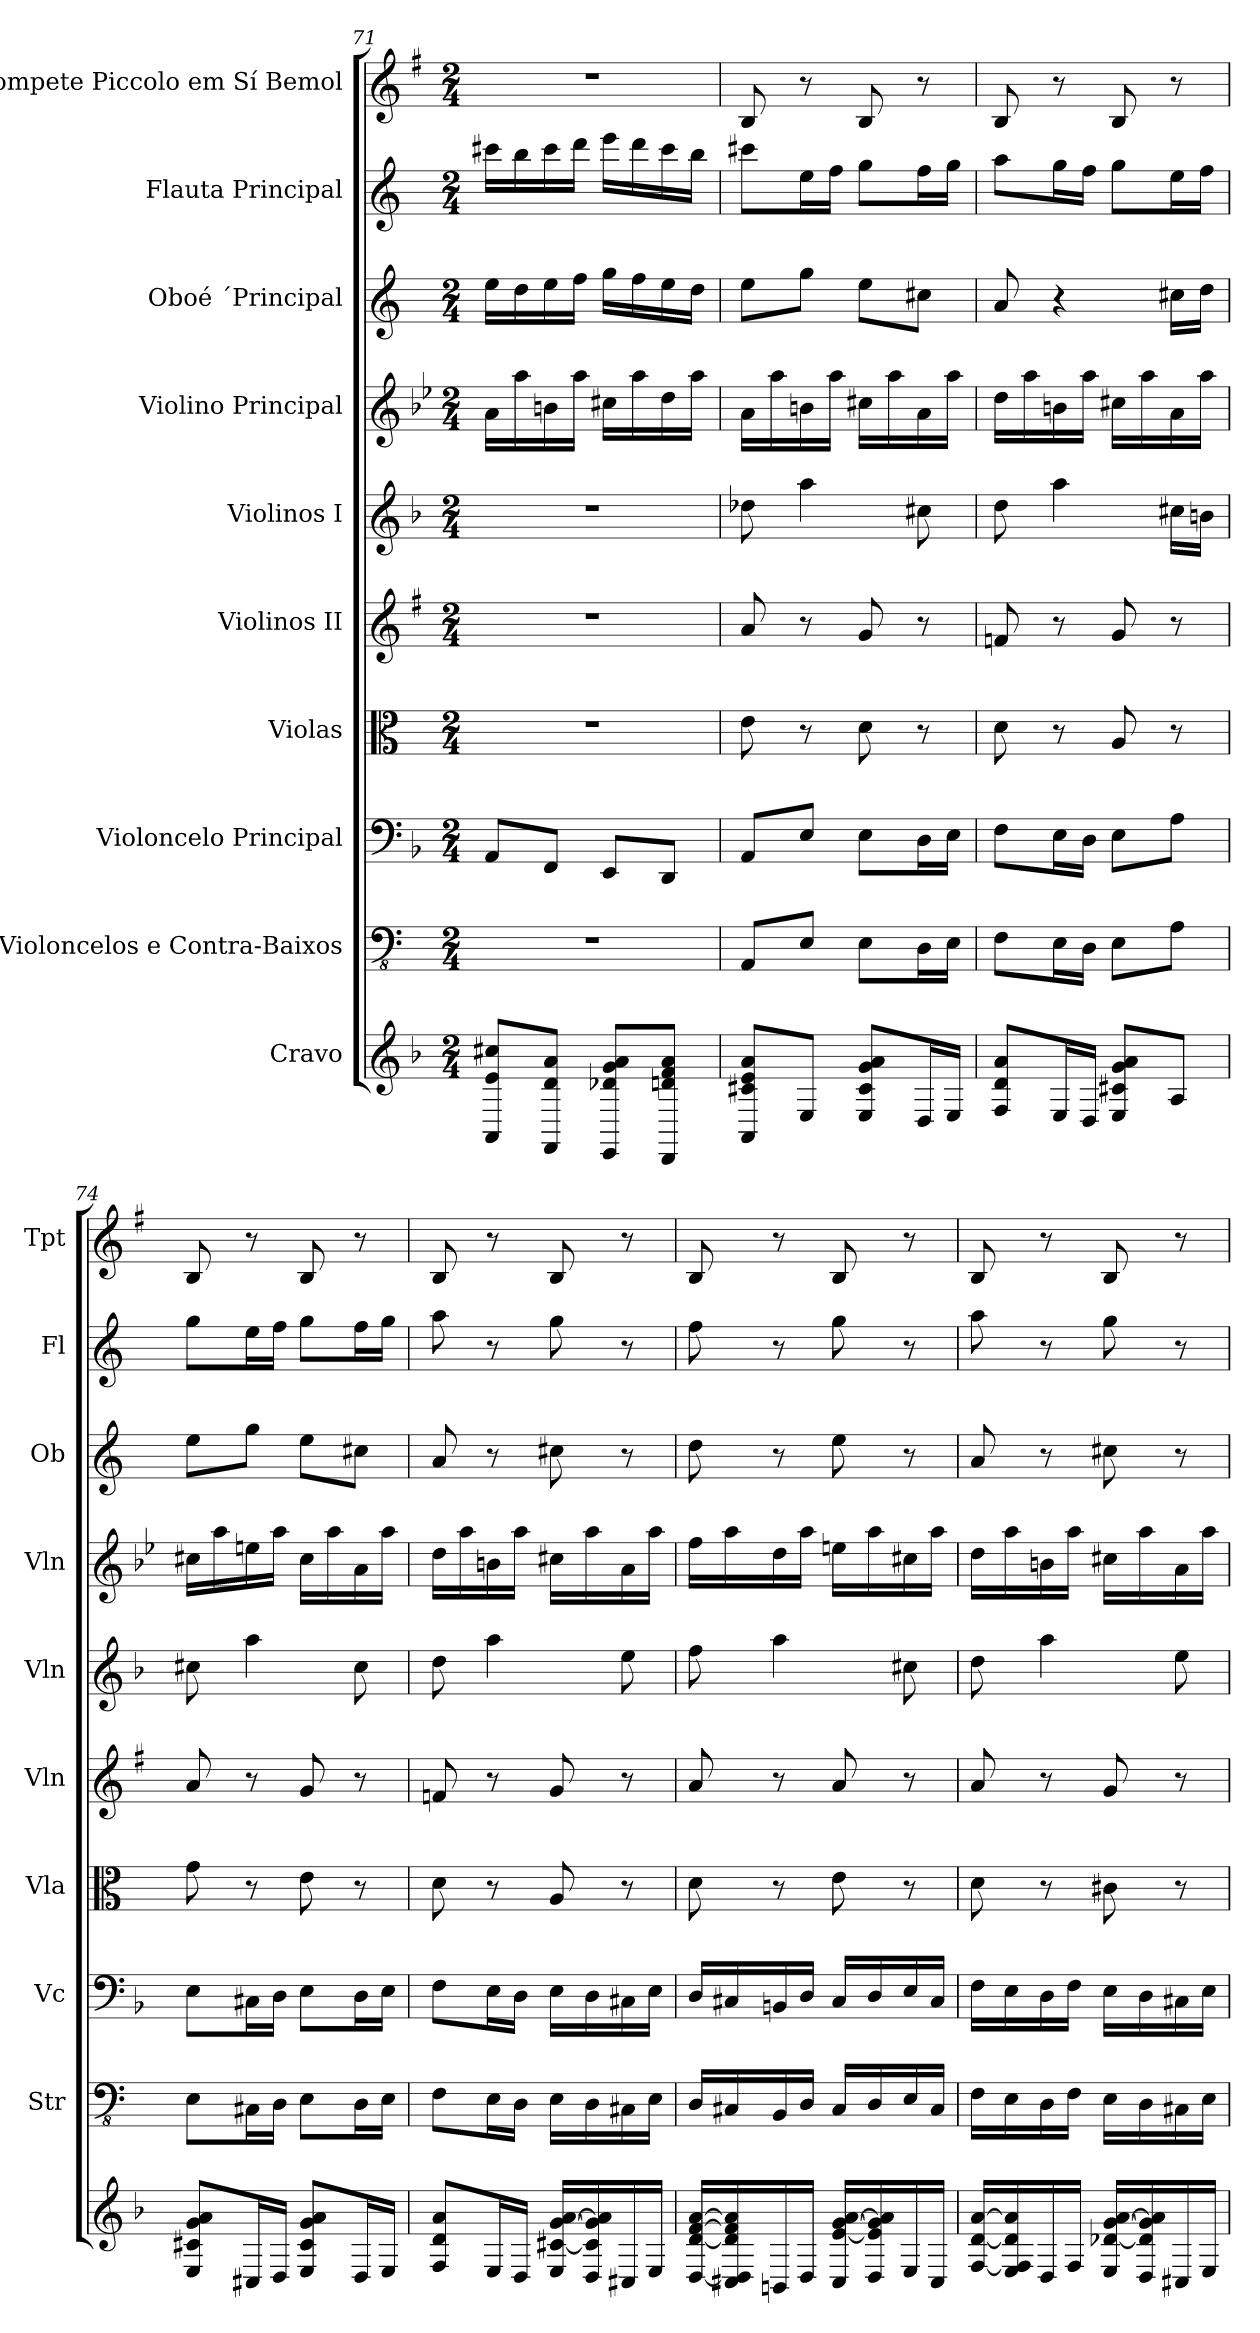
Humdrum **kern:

**kern	**kern	**kern	**kern	**kern	**kern	**kern	**kern	**kern	**kern
*part10	*part9	*part8	*part7	*part6	*part5	*part4	*part3	*part2	*part1
*staff10	*staff9	*staff8	*staff7	*staff6	*staff5	*staff4	*staff3	*staff2	*staff1
*I"Cravo	*I"Violoncelos e Contra-Baixos	*I"Violoncelo Principal	*I"Violas	*I"Violinos II	*I"Violinos I	*I"Violino Principal	*I"Oboé ´Principal	*I"Flauta Principal	*I"Trompete Piccolo em Sí Bemol
*	*I'Str	*I'Vc	*I'Vla	*I'Vln	*I'Vln	*I'Vln	*I'Ob	*I'Fl	*I'Tpt
*clefG2	*clefFv4	*clefF4	*clefC3	*clefG2	*clefG2	*clefG2	*clefG2	*clefG2	*clefG2
*	*	*	*	*	*	*	*	*	*ITrd-6c-10
*k[b-]	*k[]	*k[b-]	*k[]	*k[f#]	*k[b-]	*k[b-e-]	*k[]	*k[]	*k[b-]
*F:	*C:	*F:	*C:	*G:	*F:	*B-:	*C:	*C:	*F:
*M2/4	*M2/4	*M2/4	*M2/4	*M2/4	*M2/4	*M2/4	*M2/4	*M2/4	*M2/4
=71	=71	=71	=71	=71	=71	=71	=71	=71	=71
8AA/ 8e/ 8cc#X/L	2r	8AA/L	2r	2r	2r	16a\LL	16ee\LL	16ccc#X\LL	2r
.	.	.	.	.	.	16aa\	16dd\	16bb\	.
8FF/ 8d/ 8a/J	.	8FF/J	.	.	.	16bn\	16ee\	16ccc#\	.
.	.	.	.	.	.	16aa\JJ	16ff\JJ	16ddd\JJ	.
8EE/ 8d-X/ 8g/ 8a/L	.	8EE/L	.	.	.	16cc#X\LL	16gg\LL	16eee\LL	.
.	.	.	.	.	.	16aa\	16ff\	16ddd\	.
8DD/ 8dn/ 8f/ 8a/J	.	8DD/J	.	.	.	16dd\	16ee\	16ccc#\	.
.	.	.	.	.	.	16aa\JJ	16dd\JJ	16bb\JJ	.
!!LO:PB:g=z
=72	=72	=72	=72	=72	=72	=72	=72	=72	=72
8AA/ 8c#X/ 8e/ 8a/L	8AAA/L	8AA/L	8e\	8a/	8dd-X\	16a\LL	8ee\L	8ccc#X\L	8a/
.	.	.	.	.	.	16aa\	.	.	.
8E/J	8EE/J	8E/J	8r	8r	4aa\	16bn\	8gg\J	16ee\L	8r
.	.	.	.	.	.	16aa\JJ	.	16ff\JJ	.
8E/ 8c#/ 8g/ 8a/L	8EE\L	8E\L	8d\	8g/	.	16cc#X\LL	8ee\L	8gg\L	8a/
.	.	.	.	.	.	16aa\	.	.	.
16D/L	16DD\L	16D\L	8r	8r	8cc#X\	16a\	8cc#X\J	16ff\L	8r
16E/JJ	16EE\JJ	16E\JJ	.	.	.	16aa\JJ	.	16gg\JJ	.
=73	=73	=73	=73	=73	=73	=73	=73	=73	=73
8F/ 8d/ 8a/L	8FF\L	8F\L	8d\	8fn/	8dd\	16dd\LL	8a/	8aa\L	8a/
.	.	.	.	.	.	16aa\	.	.	.
16E/L	16EE\L	16E\L	8r	8r	4aa\	16bn\	4r	16gg\L	8r
16D/JJ	16DD\JJ	16D\JJ	.	.	.	16aa\JJ	.	16ff\JJ	.
8E/ 8c#X/ 8g/ 8a/L	8EE\L	8E\L	8A/	8g/	.	16cc#X\LL	.	8gg\L	8a/
.	.	.	.	.	.	16aa\	.	.	.
8A/J	8AA\J	8A\J	8r	8r	16cc#X\LL	16a\	16cc#X\LL	16ee\L	8r
.	.	.	.	.	16bn\JJ	16aa\JJ	16dd\JJ	16ff\JJ	.
=74	=74	=74	=74	=74	=74	=74	=74	=74	=74
8E/ 8c#X/ 8g/ 8a/L	8EE\L	8E\L	8g\	8a/	8cc#X\	16cc#X\LL	8ee\L	8gg\L	8a/
.	.	.	.	.	.	16aa\	.	.	.
16C#X/L	16CC#X\L	16C#X\L	8r	8r	4aa\	16een\	8gg\J	16ee\L	8r
16D/JJ	16DD\JJ	16D\JJ	.	.	.	16aa\JJ	.	16ff\JJ	.
8E/ 8c#/ 8g/ 8a/L	8EE\L	8E\L	8e\	8g/	.	16cc#\LL	8ee\L	8gg\L	8a/
.	.	.	.	.	.	16aa\	.	.	.
16D/L	16DD\L	16D\L	8r	8r	8cc#\	16a\	8cc#X\J	16ff\L	8r
16E/JJ	16EE\JJ	16E\JJ	.	.	.	16aa\JJ	.	16gg\JJ	.
=75	=75	=75	=75	=75	=75	=75	=75	=75	=75
8F/ 8d/ 8a/L	8FF\L	8F\L	8d\	8fn/	8dd\	16dd\LL	8a/	8aa\	8a/
.	.	.	.	.	.	16aa\	.	.	.
16E/L	16EE\L	16E\L	8r	8r	4aa\	16bn\	8r	8r	8r
16D/JJ	16DD\JJ	16D\JJ	.	.	.	16aa\JJ	.	.	.
16E/ [16c#X/ [16g/ [16a/LL	16EE\LL	16E\LL	8A/	8g/	.	16cc#X\LL	8cc#X\	8gg\	8a/
16D/ 16c#/] 16g/] 16a/]	16DD\	16D\	.	.	.	16aa\	.	.	.
16C#X/	16CC#X\	16C#X\	8r	8r	8ee\	16a\	8r	8r	8r
16E/JJ	16EE\JJ	16E\JJ	.	.	.	16aa\JJ	.	.	.
!!LO:PB:g=z
=76	=76	=76	=76	=76	=76	=76	=76	=76	=76
[16D/ [16d/ [16f/ [16a/LL	16DD/LL	16D/LL	8d\	8a/	8ff\	16ff\LL	8dd\	8ff\	8a/
16C#X/ 16D/] 16d/] 16f/] 16a/]	16CC#X/	16C#X/	.	.	.	16aa\	.	.	.
16BBn/	16BBB/	16BBn/	8r	8r	4aa\	16dd\	8r	8r	8r
16D/JJ	16DD/JJ	16D/JJ	.	.	.	16aa\JJ	.	.	.
16C#/ [16e/ [16g/ [16a/LL	16CC#/LL	16C#/LL	8e\	8a/	.	16een\LL	8ee\	8gg\	8a/
16D/ 16e/] 16g/] 16a/]	16DD/	16D/	.	.	.	16aa\	.	.	.
16E/	16EE/	16E/	8r	8r	8cc#X\	16cc#X\	8r	8r	8r
16C#/JJ	16CC#/JJ	16C#/JJ	.	.	.	16aa\JJ	.	.	.
=77	=77	=77	=77	=77	=77	=77	=77	=77	=77
[16F/ [16d/ [16a/LL	16FF\LL	16F\LL	8d\	8a/	8dd\	16dd\LL	8a/	8aa\	8a/
16E/ 16F/] 16d/] 16a/]	16EE\	16E\	.	.	.	16aa\	.	.	.
16D/	16DD\	16D\	8r	8r	4aa\	16bn\	8r	8r	8r
16F/JJ	16FF\JJ	16F\JJ	.	.	.	16aa\JJ	.	.	.
16E/ [16d-X/ [16g/ [16a/LL	16EE\LL	16E\LL	8c#X\	8g/	.	16cc#X\LL	8cc#X\	8gg\	8a/
16D/ 16d-/] 16g/] 16a/]	16DD\	16D\	.	.	.	16aa\	.	.	.
16C#X/	16CC#X\	16C#X\	8r	8r	8ee\	16a\	8r	8r	8r
16E/JJ	16EE\JJ	16E\JJ	.	.	.	16aa\JJ	.	.	.
=	=	=	=	=	=	=	=	=	=
*-	*-	*-	*-	*-	*-	*-	*-	*-	*-
